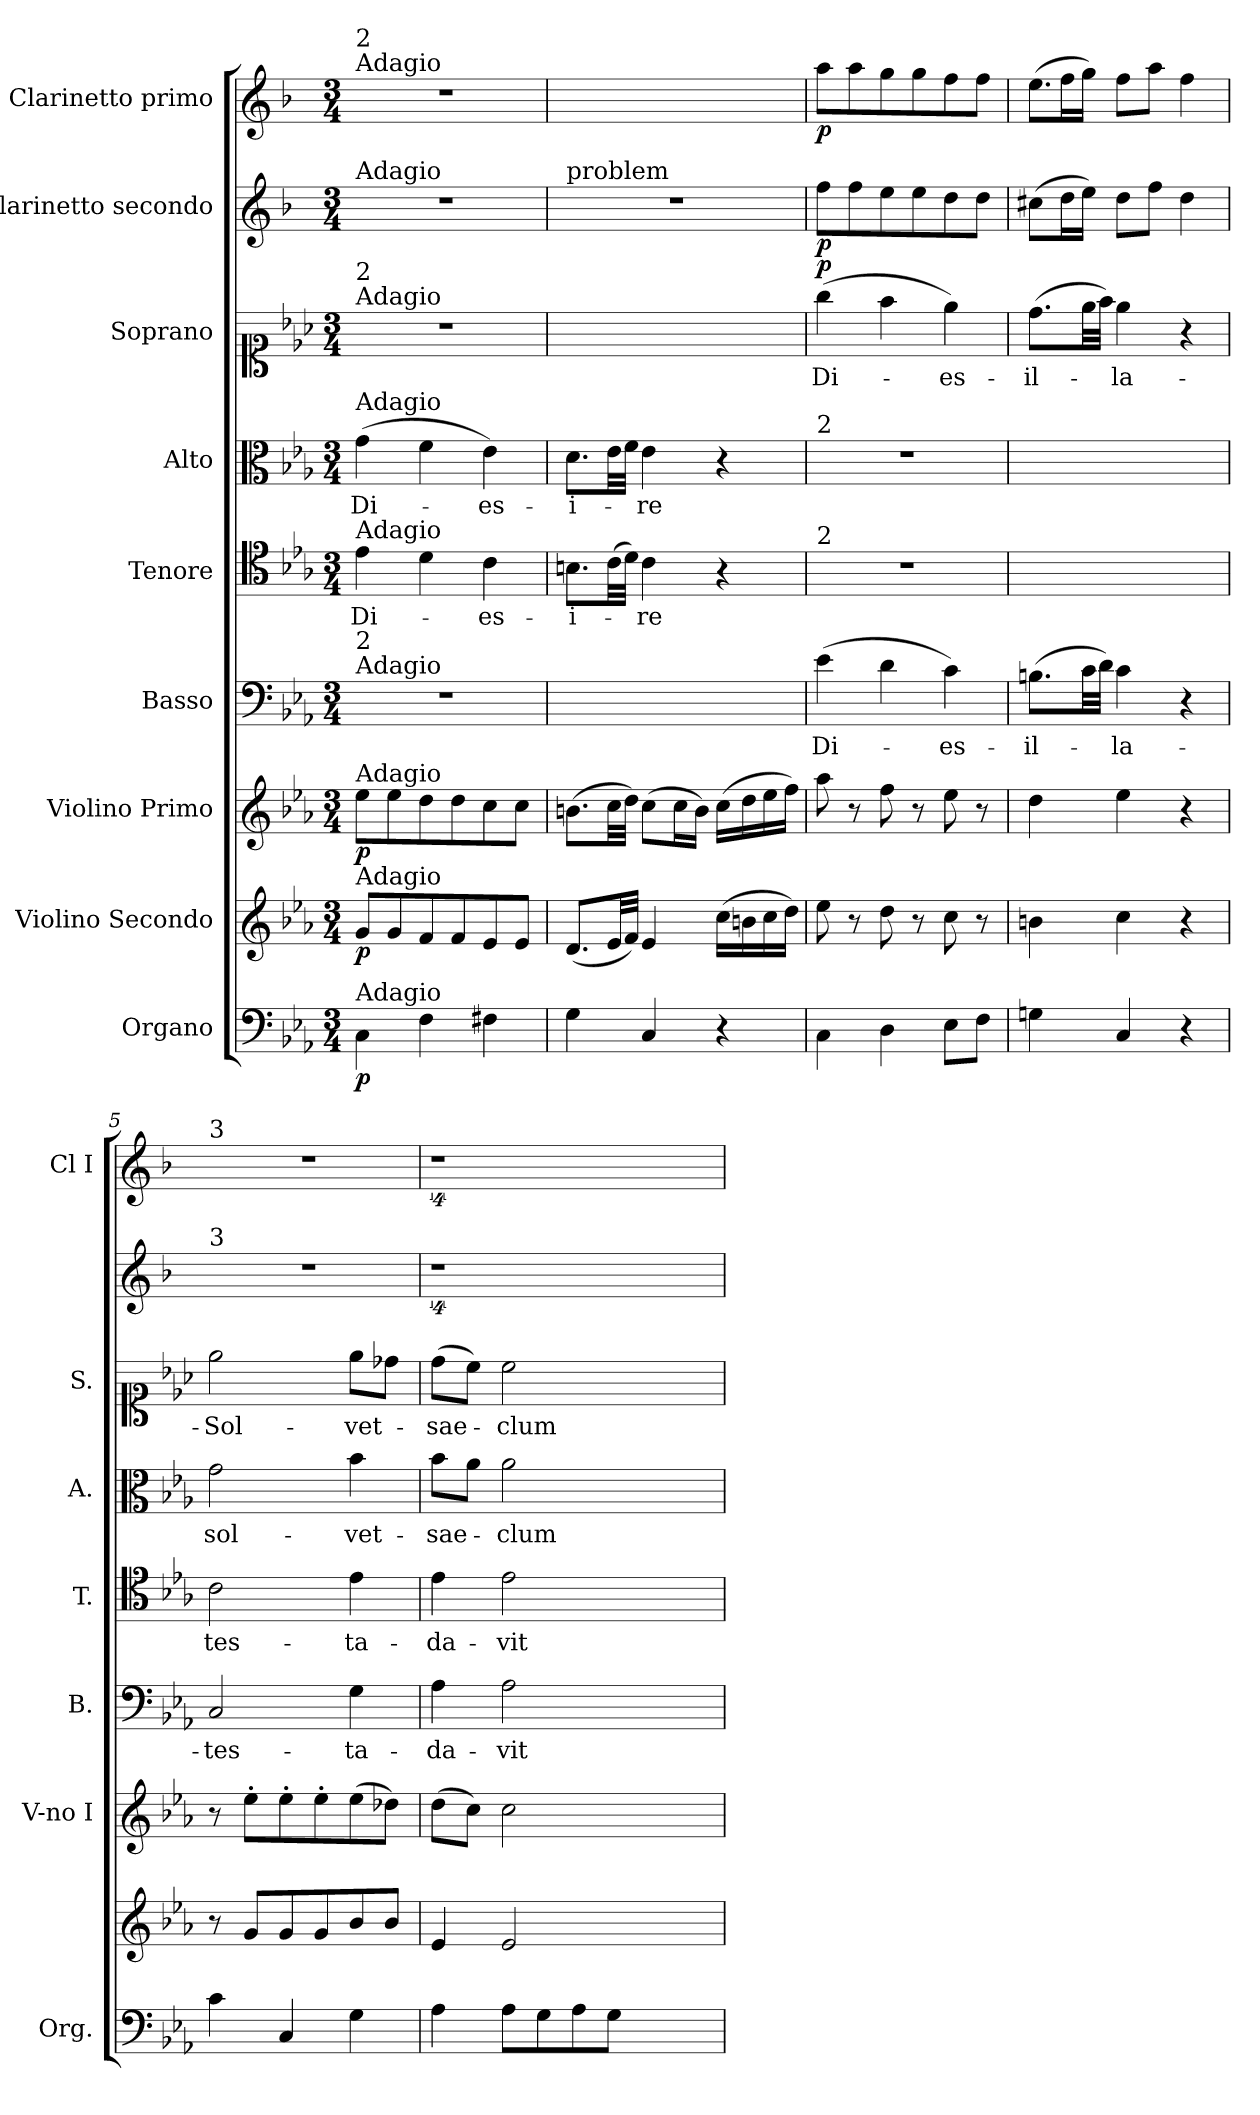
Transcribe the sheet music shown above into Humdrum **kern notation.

**kern	**dynam	**kern	**dynam	**kern	**dynam	**kern	**text	**kern	**text	**kern	**text	**kern	**text	**dynam	**kern	**dynam	**kern	**dynam
*part9	*part9	*part8	*part8	*part7	*part7	*part6	*part6	*part5	*part5	*part4	*part4	*part3	*part3	*part3	*part2	*part2	*part1	*part1
*staff9	*staff9	*staff8	*staff8	*staff7	*staff7	*staff6	*staff6	*staff5	*staff5	*staff4	*staff4	*staff3	*staff3	*staff3	*staff2	*staff2	*staff1	*staff1
*I"Organo	*	*I"Violino Secondo	*	*I"Violino Primo	*	*I"Basso	*	*I"Tenore	*	*I"Alto	*	*I"Soprano	*	*	*I"Clarinetto secondo	*	*I"Clarinetto primo	*
*I'Org.	*	*	*	*I'V-no I	*	*I'B.	*	*I'T.	*	*I'A.	*	*I'S.	*	*	*	*	*I'Cl I	*
*clefF4	*	*clefG2	*	*clefG2	*	*clefF4	*	*clefC4	*	*clefC3	*	*clefC1	*	*	*clefG2	*	*clefG2	*
*	*	*	*	*	*	*	*	*	*	*	*	*	*	*	*ITrd1c2	*	*ITrd1c2	*
*k[b-e-a-]	*	*k[b-e-a-]	*	*k[b-e-a-]	*	*k[b-e-a-]	*	*k[b-e-a-]	*	*k[b-e-a-]	*	*k[b-e-a-]	*	*	*k[b-e-a-]	*	*k[b-e-a-]	*
*M3/4	*	*M3/4	*	*M3/4	*	*M3/4	*	*M3/4	*	*M3/4	*	*M3/4	*	*	*M3/4	*	*M3/4	*
=1	=1	=1	=1	=1	=1	=1	=1	=1	=1	=1	=1	=1	=1	=1	=1	=1	=1	=1
!	!	!	!	!	!	!	!	!	!	!	!	!	!	!	!	!	!LO:TX:a:t=Adagio	!
!	!	!	!	!	!	!	!	!	!	!	!	!	!	!	!	!	!LO:TX:a:t=2	!
!	!	!	!	!	!	!	!	!	!	!	!	!	!	!	!LO:TX:a:t=Adagio	!	!	!
!	!	!	!	!	!	!	!	!	!	!	!	!LO:TX:a:t=Adagio	!	!	!	!	!	!
!	!	!	!	!	!	!	!	!	!	!	!	!LO:TX:a:t=2	!	!	!	!	!	!
!	!	!	!	!	!	!	!	!	!	!LO:TX:a:t=Adagio	!	!	!	!	!	!	!	!
!	!	!	!	!	!	!	!	!LO:TX:a:t=Adagio	!	!	!	!	!	!	!	!	!	!
!	!	!	!	!	!	!LO:TX:a:t=Adagio	!	!	!	!	!	!	!	!	!	!	!	!
!	!	!	!	!	!	!LO:TX:a:t=2	!	!	!	!	!	!	!	!	!	!	!	!
!	!	!	!	!LO:TX:a:t=Adagio	!	!	!	!	!	!	!	!	!	!	!	!	!	!
!	!	!LO:TX:a:t=Adagio	!	!	!	!	!	!	!	!	!	!	!	!	!	!	!	!
!LO:TX:a:t=Adagio	!	!	!	!	!	!	!	!	!	!	!	!	!	!	!	!	!	!
4C\	p	8g/L	p	8ee-\L	p	2.r	.	4e-\	Di-	(4g\	Di-	2.r	.	.	2.r	.	2.r	.
.	.	8g/	.	8ee-\	.	.	.	.	.	.	.	.	.	.	.	.	.	.
4F\	.	8f/	.	8dd\	.	.	.	4d\	.	4f\	.	.	.	.	.	.	.	.
.	.	8f/	.	8dd\	.	.	.	.	.	.	.	.	.	.	.	.	.	.
4F#X\	.	8e-/	.	8cc\	.	.	.	4c\	-es-	4e-\)	-es-	.	.	.	.	.	.	.
.	.	8e-/J	.	8cc\J	.	.	.	.	.	.	.	.	.	.	.	.	.	.
=2	=2	=2	=2	=2	=2	=2	=2	=2	=2	=2	=2	=2	=2	=2	=2	=2	=2	=2
!	!	!	!	!	!	!	!	!	!	!	!	!	!	!	!LO:TX:a:t=problem	!	!	!
4G\	.	(8.d/L	.	(8.bn\L	.	2.ryy	.	8.Bn\L	-i-	8.d\L	-i-	2.ryy	.	.	2.r	.	2.ryy	.
.	.	32e-/LL	.	32cc\LL	.	.	.	(32c\LL	.	32e-\LL	.	.	.	.	.	.	.	.
.	.	32f/JJJ)	.	32dd\JJJ)	.	.	.	32d\JJJ)	.	32f\JJJ	.	.	.	.	.	.	.	.
4C/	.	4e-/	.	(8cc\L	.	.	.	4c\	-re	4e-\	-re	.	.	.	.	.	.	.
.	.	.	.	16cc\L	.	.	.	.	.	.	.	.	.	.	.	.	.	.
.	.	.	.	16b\JJ)	.	.	.	.	.	.	.	.	.	.	.	.	.	.
4r	.	(16cc\LL	.	(16cc\LL	.	.	.	4r	.	4r	.	.	.	.	.	.	.	.
.	.	16bn\	.	16dd\	.	.	.	.	.	.	.	.	.	.	.	.	.	.
.	.	16cc\	.	16ee-\	.	.	.	.	.	.	.	.	.	.	.	.	.	.
.	.	16dd\JJ)	.	16ff\JJ)	.	.	.	.	.	.	.	.	.	.	.	.	.	.
=3	=3	=3	=3	=3	=3	=3	=3	=3	=3	=3	=3	=3	=3	=3	=3	=3	=3	=3
!	!	!	!	!	!	!	!	!	!	!LO:TX:a:t=2	!	!	!	!	!	!	!	!
!	!	!	!	!	!	!	!	!LO:TX:a:t=2	!	!	!	!	!	!	!	!	!	!
!	!	!	!	!	!	!	!	!	!	!	!	!	!	!LO:DY:b	!	!	!	!
4C\	.	8ee-\	.	8aa-\	.	(4e-\	Di-	2.r	.	2.r	.	(4gg\	Di-	p	8ee-\L	p	8gg\L	p
.	.	8r	.	8r	.	.	.	.	.	.	.	.	.	.	8ee-\	.	8gg\	.
4D\	.	8dd\	.	8ff\	.	4d\	.	.	.	.	.	4ff\	.	.	8dd\	.	8ff\	.
.	.	8r	.	8r	.	.	.	.	.	.	.	.	.	.	8dd\	.	8ff\	.
8E-\L	.	8cc\	.	8ee-\	.	4c\)	-es-	.	.	.	.	4ee-\)	-es-	.	8cc\	.	8ee-\	.
8F\J	.	8r	.	8r	.	.	.	.	.	.	.	.	.	.	8cc\J	.	8ee-\J	.
=4	=4	=4	=4	=4	=4	=4	=4	=4	=4	=4	=4	=4	=4	=4	=4	=4	=4	=4
!	!	!	!	!	!	!	!	!	!	!	!	!	!	!	!	!	!LO:N:vis=8.	!
4Gn\	.	4bn\	.	4dd\	.	(8.Bn\L	-il-	2.ryy	.	2.ryy	.	(8.dd\L	-il-	.	(8bn\L	.	(8dd\L	.
.	.	.	.	.	.	.	.	.	.	.	.	.	.	.	16cc\L	.	16ee-\L	.
.	.	.	.	.	.	32c\LL	.	.	.	.	.	32ee-\LL	.	.	16dd\JJ)	.	16ff\JJ)	.
.	.	.	.	.	.	32d\JJJ)	.	.	.	.	.	32ff\JJJ)	.	.	.	.	.	.
4C/	.	4cc\	.	4ee-\	.	4c\	-la-	.	.	.	.	4ee-\	-la-	.	8cc\L	.	8ee-\L	.
.	.	.	.	.	.	.	.	.	.	.	.	.	.	.	8ee-\J	.	8gg\J	.
4r	.	4r	.	4r	.	4r	.	.	.	.	.	4r	.	.	4cc\	.	4ee-\	.
=5	=5	=5	=5	=5	=5	=5	=5	=5	=5	=5	=5	=5	=5	=5	=5	=5	=5	=5
!	!	!	!	!	!	!	!	!	!	!	!	!	!	!	!	!	!LO:TX:a:t=3	!
!	!	!	!	!	!	!	!	!	!	!	!	!	!	!	!LO:TX:a:t=3	!	!	!
4c\	.	8r	.	8r	.	2C/	tes-	2c\	tes-	2g\	sol-	2ee-\	Sol-	.	2.r	.	2.r	.
.	.	8g/L	.	8ee-'\L	.	.	.	.	.	.	.	.	.	.	.	.	.	.
4C/	.	8g/	.	8ee-'\	.	.	.	.	.	.	.	.	.	.	.	.	.	.
.	.	8g/	.	8ee-'\	.	.	.	.	.	.	.	.	.	.	.	.	.	.
4G\	.	8b-/	.	(8ee-\	.	4G\	-ta-	4e-\	-ta-	4b-\	-vet-	8ee-\L	-vet-	.	.	.	.	.
.	.	8b-/J	.	8dd-X\J)	.	.	.	.	.	.	.	8dd-X\J	.	.	.	.	.	.
=6	=6	=6	=6	=6	=6	=6	=6	=6	=6	=6	=6	=6	=6	=6	=6	=6	=6	=6
4A-\	.	4e-/	.	(8dd\L	.	4A-\	-da-	4e-\	-da-	8b-\L	-sae-	(8dd\L	-sae-	.	4%5r	.	4%5r	.
.	.	.	.	8cc\J)	.	.	.	.	.	8a-\J	.	8cc\J)	.	.	.	.	.	.
8A-\L	.	2e-/	.	2cc\	.	2A-\	-vit-	2e-\	-vit-	2a-\	-clum-	2cc\	-clum-	.	.	.	.	.
8G\	.	.	.	.	.	.	.	.	.	.	.	.	.	.	.	.	.	.
8A-\	.	.	.	.	.	.	.	.	.	.	.	.	.	.	.	.	.	.
8G\J	.	.	.	.	.	.	.	.	.	.	.	.	.	.	.	.	.	.
2ryy	.	2ryy	.	2ryy	.	2ryy	.	2ryy	.	2ryy	.	2ryy	.	.	.	.	.	.
=	=	=	=	=	=	=	=	=	=	=	=	=	=	=	=	=	=	=
*-	*-	*-	*-	*-	*-	*-	*-	*-	*-	*-	*-	*-	*-	*-	*-	*-	*-	*-
